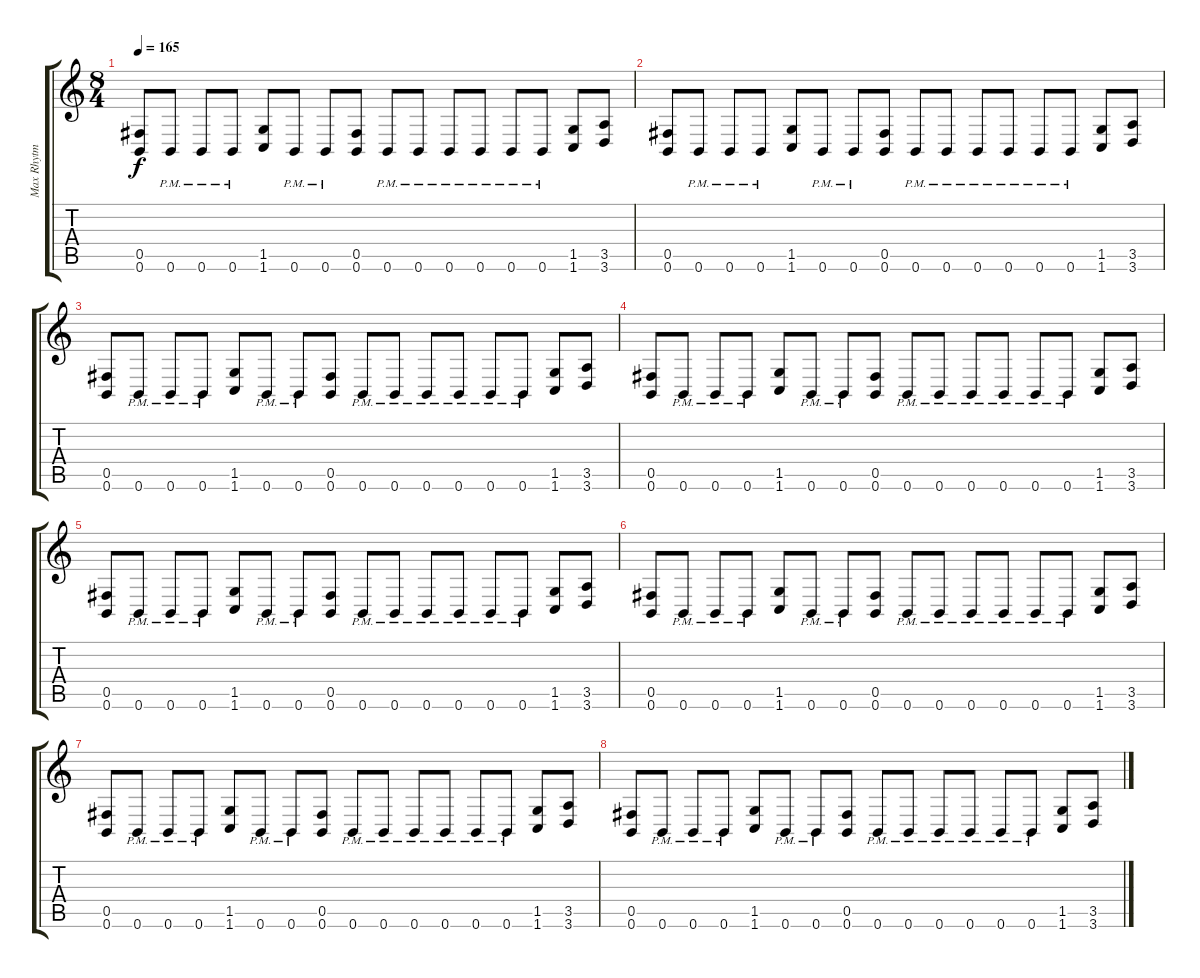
\track ("Max Rhytm" "Max Rhytm") {instrument distortionguitar}
\staff {score tabs}
\tuning (Db4 Ab3 E3 B2 Gb2 B1) {hide}
\ts (8 4)
\tempo 165
\clef g2
\ks c
(0.5 0.6).8{dy f} 0.6{pm}.8 0.6{pm}.8 0.6{pm}.8 (1.5 1.6).8 0.6{pm}.8 0.6{pm}.8 (0.5 0.6).8 0.6{pm}.8 0.6{pm}.8 0.6{pm}.8 0.6{pm}.8 0.6{pm}.8 0.6{pm}.8 (1.5 1.6).8 (3.5 3.6).8 |
(0.5 0.6).8 0.6{pm}.8 0.6{pm}.8 0.6{pm}.8 (1.5 1.6).8 0.6{pm}.8 0.6{pm}.8 (0.5 0.6).8 0.6{pm}.8 0.6{pm}.8 0.6{pm}.8 0.6{pm}.8 0.6{pm}.8 0.6{pm}.8 (1.5 1.6).8 (3.5 3.6).8 |
(0.5 0.6).8 0.6{pm}.8 0.6{pm}.8 0.6{pm}.8 (1.5 1.6).8 0.6{pm}.8 0.6{pm}.8 (0.5 0.6).8 0.6{pm}.8 0.6{pm}.8 0.6{pm}.8 0.6{pm}.8 0.6{pm}.8 0.6{pm}.8 (1.5 1.6).8 (3.5 3.6).8 |
(0.5 0.6).8 0.6{pm}.8 0.6{pm}.8 0.6{pm}.8 (1.5 1.6).8 0.6{pm}.8 0.6{pm}.8 (0.5 0.6).8 0.6{pm}.8 0.6{pm}.8 0.6{pm}.8 0.6{pm}.8 0.6{pm}.8 0.6{pm}.8 (1.5 1.6).8 (3.5 3.6).8 |
(0.5 0.6).8 0.6{pm}.8 0.6{pm}.8 0.6{pm}.8 (1.5 1.6).8 0.6{pm}.8 0.6{pm}.8 (0.5 0.6).8 0.6{pm}.8 0.6{pm}.8 0.6{pm}.8 0.6{pm}.8 0.6{pm}.8 0.6{pm}.8 (1.5 1.6).8 (3.5 3.6).8 |
(0.5 0.6).8 0.6{pm}.8 0.6{pm}.8 0.6{pm}.8 (1.5 1.6).8 0.6{pm}.8 0.6{pm}.8 (0.5 0.6).8 0.6{pm}.8 0.6{pm}.8 0.6{pm}.8 0.6{pm}.8 0.6{pm}.8 0.6{pm}.8 (1.5 1.6).8 (3.5 3.6).8 |
(0.5 0.6).8 0.6{pm}.8 0.6{pm}.8 0.6{pm}.8 (1.5 1.6).8 0.6{pm}.8 0.6{pm}.8 (0.5 0.6).8 0.6{pm}.8 0.6{pm}.8 0.6{pm}.8 0.6{pm}.8 0.6{pm}.8 0.6{pm}.8 (1.5 1.6).8 (3.5 3.6).8 |
(0.5 0.6).8 0.6{pm}.8 0.6{pm}.8 0.6{pm}.8 (1.5 1.6).8 0.6{pm}.8 0.6{pm}.8 (0.5 0.6).8 0.6{pm}.8 0.6{pm}.8 0.6{pm}.8 0.6{pm}.8 0.6{pm}.8 0.6{pm}.8 (1.5 1.6).8 (3.5 3.6).8
